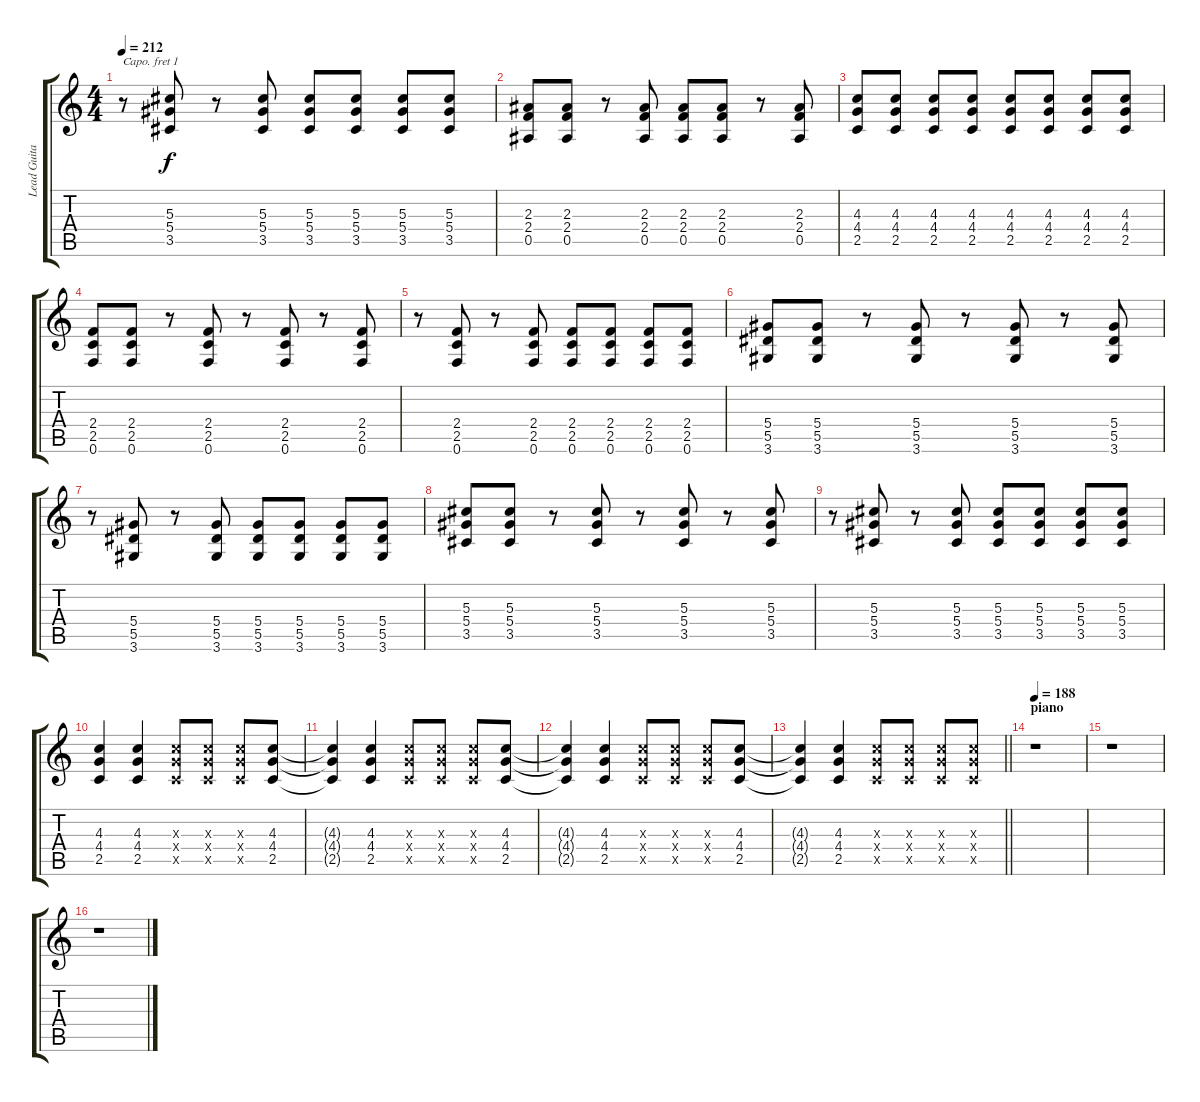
\track ("Lead Guitar (Capo 1st Fret!!!)" "Lead Guita") {instrument overdrivenguitar}
\staff {score tabs}
\capo 1
\tuning (E4 B3 G3 D3 A2 E2) {hide}
\ts (4 4)
\tempo 212
\clef g2
\ks c
r.8{dy f} (5.3 5.4 3.5).8 r.8 (5.3 5.4 3.5).8 (5.3 5.4 3.5).8 (5.3 5.4 3.5).8 (5.3 5.4 3.5).8 (5.3 5.4 3.5).8 |
(2.3 2.4 0.5).8 (2.3 2.4 0.5).8 r.8 (2.3 2.4 0.5).8 (2.3 2.4 0.5).8 (2.3 2.4 0.5).8 r.8 (2.3 2.4 0.5).8 |
(4.3 4.4 2.5).8 (4.3 4.4 2.5).8 (4.3 4.4 2.5).8 (4.3 4.4 2.5).8 (4.3 4.4 2.5).8 (4.3 4.4 2.5).8 (4.3 4.4 2.5).8 (4.3 4.4 2.5).8 |
(2.4 2.5 0.6).8{volume 13 instrument distortionguitar} (2.4 2.5 0.6).8 r.8 (2.4 2.5 0.6).8 r.8 (2.4 2.5 0.6).8 r.8 (2.4 2.5 0.6).8 |
r.8 (2.4 2.5 0.6).8 r.8 (2.4 2.5 0.6).8 (2.4 2.5 0.6).8 (2.4 2.5 0.6).8 (2.4 2.5 0.6).8 (2.4 2.5 0.6).8 |
(5.4 5.5 3.6).8 (5.4 5.5 3.6).8 r.8 (5.4 5.5 3.6).8 r.8 (5.4 5.5 3.6).8 r.8 (5.4 5.5 3.6).8 |
r.8 (5.4 5.5 3.6).8 r.8 (5.4 5.5 3.6).8 (5.4 5.5 3.6).8 (5.4 5.5 3.6).8 (5.4 5.5 3.6).8 (5.4 5.5 3.6).8 |
(5.3 5.4 3.5).8 (5.3 5.4 3.5).8 r.8 (5.3 5.4 3.5).8 r.8 (5.3 5.4 3.5).8 r.8 (5.3 5.4 3.5).8 |
r.8 (5.3 5.4 3.5).8 r.8 (5.3 5.4 3.5).8 (5.3 5.4 3.5).8 (5.3 5.4 3.5).8 (5.3 5.4 3.5).8 (5.3 5.4 3.5).8 |
(4.3 4.4 2.5).4 (4.3 4.4 2.5).4 (4.3{x} 4.4{x} 2.5{x}).8 (4.3{x} 4.4{x} 2.5{x}).8 (4.3{x} 4.4{x} 2.5{x}).8 (4.3 4.4 2.5).8 |
(4.3{t} 4.4{t} 2.5{t}).4 (4.3 4.4 2.5).4 (4.3{x} 4.4{x} 2.5{x}).8 (4.3{x} 4.4{x} 2.5{x}).8 (4.3{x} 4.4{x} 2.5{x}).8 (4.3 4.4 2.5).8 |
(4.3{t} 4.4{t} 2.5{t}).4 (4.3 4.4 2.5).4 (4.3{x} 4.4{x} 2.5{x}).8 (4.3{x} 4.4{x} 2.5{x}).8 (4.3{x} 4.4{x} 2.5{x}).8 (4.3 4.4 2.5).8 |
\barLineRight lightlight
(4.3{t} 4.4{t} 2.5{t}).4 (4.3 4.4 2.5).4 (4.3{x} 4.4{x} 2.5{x}).8 (4.3{x} 4.4{x} 2.5{x}).8 (4.3{x} 4.4{x} 2.5{x}).8 (4.3{x} 4.4{x} 2.5{x}).8 |
\section ("" "piano")
\tempo 188
r.1 |
r.1 |
r.1
